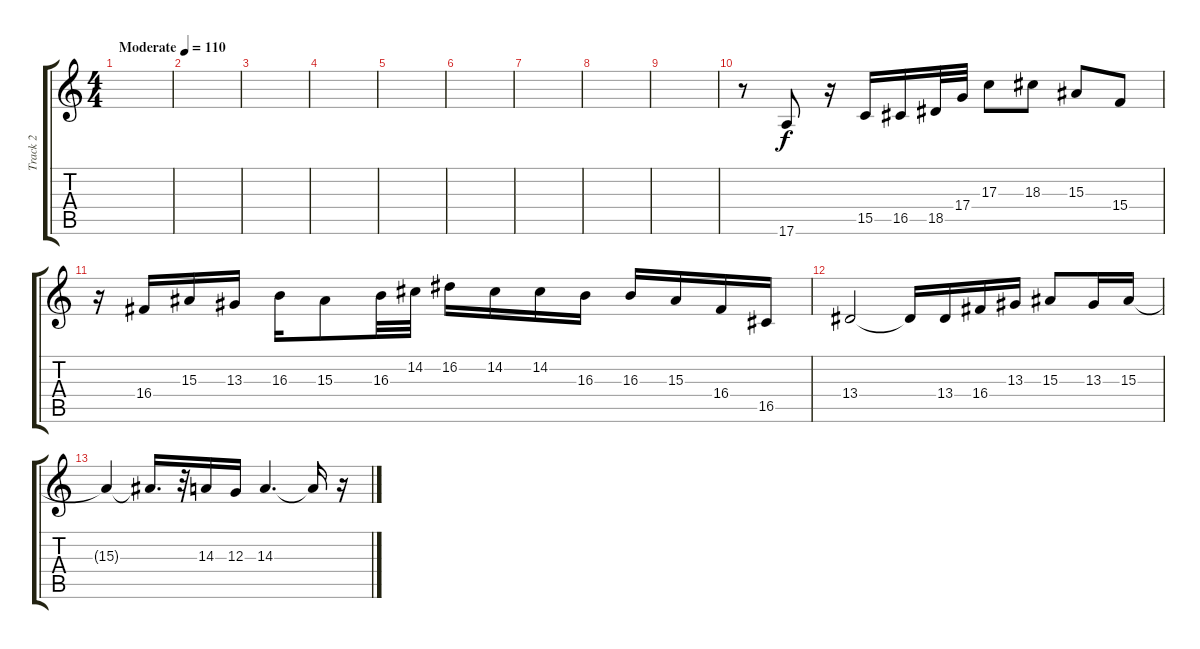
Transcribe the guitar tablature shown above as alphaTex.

\track ("Track 2" "Track 2") {instrument trumpet}
\staff {score tabs}
\tuning (E4 B3 G3 D3 A2 E2) {hide}
\ts (4 4)
\tempo (110 "Moderate")
\clef g2
\ks c
|
|
|
|
|
|
|
|
|
r.8 17.6.8 r.16 15.5.16 16.5.16 18.5.32 17.4.32 17.3.8 18.3.8 15.3.8 15.4.8 |
r.16 16.4.16 15.3.16 13.3.16 16.3.16 15.3.8 16.3.32 14.2.32 16.2.16 14.2.16 14.2.16 16.3.16 16.3.16 15.3.16 16.4.16 16.5.16 |
13.4.2 13.4{t}.16 13.4.16 16.4.16 13.3.16 15.3.8 13.3.16 15.3.16 |
15.3{t}.4 15.3{t}.16{d} r.32 14.3.16 12.3.16 14.3.4{d} 14.3{t}.16 r.16
